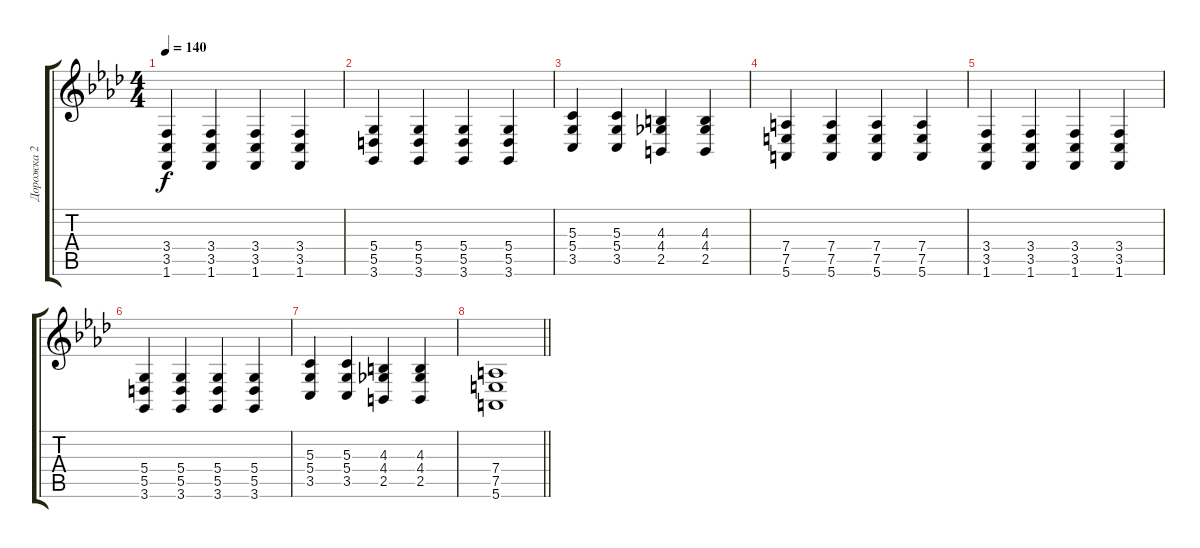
\track ("Дорожка 2" "Дорожка 2") {instrument drawbarorgan}
\staff {score tabs}
\tuning (E4 B3 G3 D3 A2 E2) {hide}
\ts (4 4)
\tempo 140
\clef g2
\ks ab
(3.4 3.5 1.6).4{dy f} (3.4 3.5 1.6).4 (3.4 3.5 1.6).4 (3.4 3.5 1.6).4 |
(5.4 5.5 3.6).4 (5.4 5.5 3.6).4 (5.4 5.5 3.6).4 (5.4 5.5 3.6).4 |
(5.3 5.4 3.5).4 (5.3 5.4 3.5).4 (4.3 4.4 2.5).4 (4.3 4.4 2.5).4 |
(7.4 7.5 5.6).4 (7.4 7.5 5.6).4 (7.4 7.5 5.6).4 (7.4 7.5 5.6).4 |
(3.4 3.5 1.6).4 (3.4 3.5 1.6).4 (3.4 3.5 1.6).4 (3.4 3.5 1.6).4 |
(5.4 5.5 3.6).4 (5.4 5.5 3.6).4 (5.4 5.5 3.6).4 (5.4 5.5 3.6).4 |
(5.3 5.4 3.5).4 (5.3 5.4 3.5).4 (4.3 4.4 2.5).4 (4.3 4.4 2.5).4 |
\barLineRight lightlight
(7.4 7.5 5.6).1
